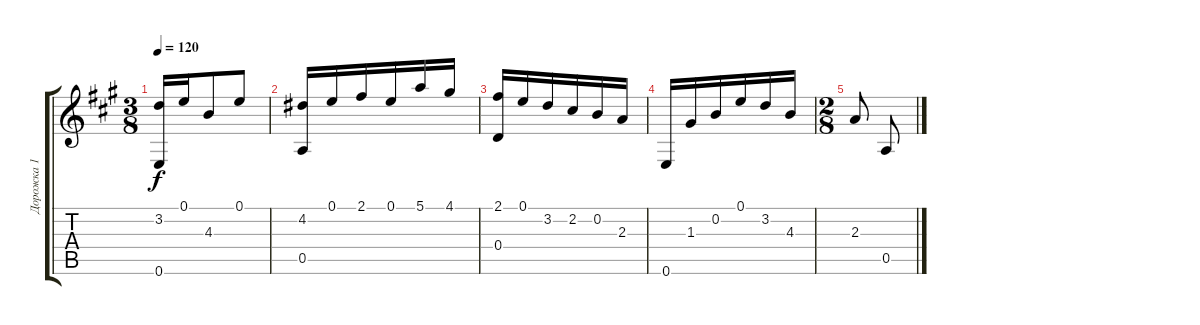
\track ("Дорожка 1" "Дорожка 1") {instrument acousticguitarnylon}
\staff {score tabs}
\tuning (E4 B3 G3 D3 A2 E2) {hide}
\ts (3 8)
\tempo 120
\clef g2
\ks a
(3.2 0.6).16{dy f} 0.1.16 4.3.8 0.1.8 |
(4.2 0.5).16 0.1.16 2.1.16 0.1.16 5.1.16 4.1.16 |
(2.1 0.4).16 0.1.16 3.2.16 2.2.16 0.2.16 2.3.16 |
0.6.16 1.3.16 0.2.16 0.1.16 3.2.16 4.3.16 |
\ts (2 8)
2.3.8 0.5.8
